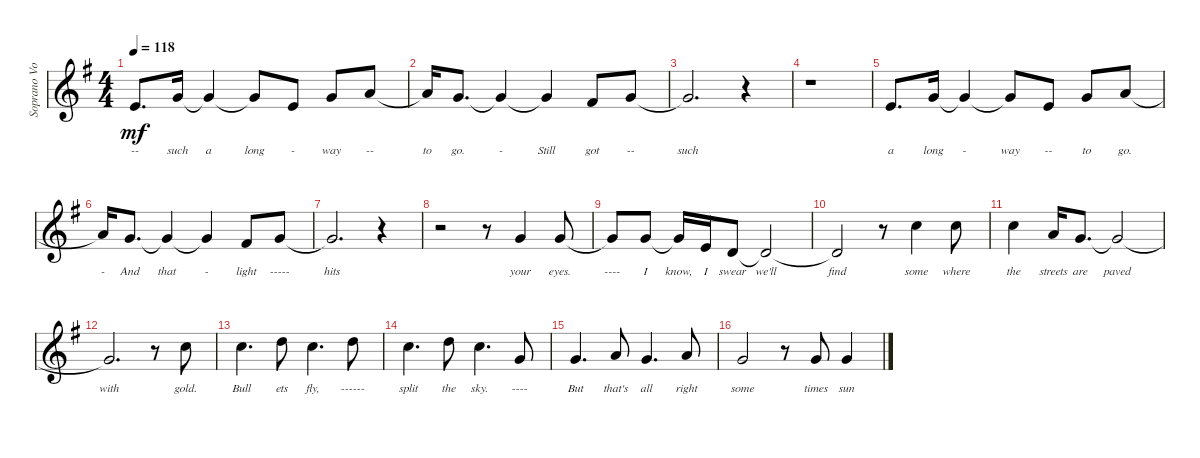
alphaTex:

\track ("Soprano Voice" "Soprano Vo") {instrument voiceoohs}
\staff {score}
\tuning (E4 B3 G3 D3 A2 E2 B1) {hide}
\ts (4 4)
\tempo 118
\clef g2
\ks g
0.1.8{d lyrics (0 "--") lyrics (1 "") lyrics (2 "") lyrics (3 "") lyrics (4 "") dy mf} 3.1.16{lyrics (0 "such") lyrics (1 "") lyrics (2 "") lyrics (3 "") lyrics (4 "")} 3.1{t}.4{lyrics (0 "a") lyrics (1 "") lyrics (2 "") lyrics (3 "") lyrics (4 "")} 3.1{t}.8{lyrics (0 "long") lyrics (1 "") lyrics (2 "") lyrics (3 "") lyrics (4 "")} 0.1.8{lyrics (0 "-") lyrics (1 "") lyrics (2 "") lyrics (3 "") lyrics (4 "")} 3.1.8{lyrics (0 "way") lyrics (1 "") lyrics (2 "") lyrics (3 "") lyrics (4 "")} 5.1.8{lyrics (0 "--") lyrics (1 "") lyrics (2 "") lyrics (3 "") lyrics (4 "")} |
5.1{t}.16{lyrics (0 "to") lyrics (1 "") lyrics (2 "") lyrics (3 "") lyrics (4 "")} 3.1.8{d lyrics (0 "go.") lyrics (1 "") lyrics (2 "") lyrics (3 "") lyrics (4 "")} 3.1{t}.4{lyrics (0 "-") lyrics (1 "") lyrics (2 "") lyrics (3 "") lyrics (4 "")} 3.1{t}.4{lyrics (0 "Still") lyrics (1 "") lyrics (2 "") lyrics (3 "") lyrics (4 "")} 2.1.8{lyrics (0 "got") lyrics (1 "") lyrics (2 "") lyrics (3 "") lyrics (4 "")} 3.1.8{lyrics (0 "--") lyrics (1 "") lyrics (2 "") lyrics (3 "") lyrics (4 "")} |
3.1{t}.2{d lyrics (0 "such") lyrics (1 "") lyrics (2 "") lyrics (3 "") lyrics (4 "")} r.4 |
r.1 |
0.1.8{d lyrics (0 "a") lyrics (1 "") lyrics (2 "") lyrics (3 "") lyrics (4 "")} 3.1.16{lyrics (0 "long") lyrics (1 "") lyrics (2 "") lyrics (3 "") lyrics (4 "")} 3.1{t}.4{lyrics (0 "-") lyrics (1 "") lyrics (2 "") lyrics (3 "") lyrics (4 "")} 3.1{t}.8{lyrics (0 "way") lyrics (1 "") lyrics (2 "") lyrics (3 "") lyrics (4 "")} 0.1.8{lyrics (0 "--") lyrics (1 "") lyrics (2 "") lyrics (3 "") lyrics (4 "")} 3.1.8{lyrics (0 "to") lyrics (1 "") lyrics (2 "") lyrics (3 "") lyrics (4 "")} 5.1.8{lyrics (0 "go.") lyrics (1 "") lyrics (2 "") lyrics (3 "") lyrics (4 "")} |
5.1{t}.16{lyrics (0 "-") lyrics (1 "") lyrics (2 "") lyrics (3 "") lyrics (4 "")} 3.1.8{d lyrics (0 "And") lyrics (1 "") lyrics (2 "") lyrics (3 "") lyrics (4 "")} 3.1{t}.4{lyrics (0 "that") lyrics (1 "") lyrics (2 "") lyrics (3 "") lyrics (4 "")} 3.1{t}.4{lyrics (0 "-") lyrics (1 "") lyrics (2 "") lyrics (3 "") lyrics (4 "")} 2.1.8{lyrics (0 "light") lyrics (1 "") lyrics (2 "") lyrics (3 "") lyrics (4 "")} 3.1.8{lyrics (0 "-----") lyrics (1 "") lyrics (2 "") lyrics (3 "") lyrics (4 "")} |
3.1{t}.2{d lyrics (0 "hits") lyrics (1 "") lyrics (2 "") lyrics (3 "") lyrics (4 "")} r.4 |
r.2 r.8 3.1.4{lyrics (0 "your") lyrics (1 "") lyrics (2 "") lyrics (3 "") lyrics (4 "")} 3.1.8{lyrics (0 "eyes.") lyrics (1 "") lyrics (2 "") lyrics (3 "") lyrics (4 "")} |
3.1{t}.8{lyrics (0 "----") lyrics (1 "") lyrics (2 "") lyrics (3 "") lyrics (4 "")} 3.1.8{lyrics (0 "I") lyrics (1 "") lyrics (2 "") lyrics (3 "") lyrics (4 "")} 3.1{t}.16{lyrics (0 "know,") lyrics (1 "") lyrics (2 "") lyrics (3 "") lyrics (4 "")} 0.1.16{lyrics (0 "I") lyrics (1 "") lyrics (2 "") lyrics (3 "") lyrics (4 "")} 3.2.8{lyrics (0 "swear") lyrics (1 "") lyrics (2 "") lyrics (3 "") lyrics (4 "")} 3.2{t}.2{lyrics (0 "we'll") lyrics (1 "") lyrics (2 "") lyrics (3 "") lyrics (4 "")} |
3.2{t}.2{lyrics (0 "find") lyrics (1 "") lyrics (2 "") lyrics (3 "") lyrics (4 "")} r.8 8.1.4{lyrics (0 "some") lyrics (1 "") lyrics (2 "") lyrics (3 "") lyrics (4 "")} 8.1.8{lyrics (0 "where") lyrics (1 "") lyrics (2 "") lyrics (3 "") lyrics (4 "")} |
8.1.4{lyrics (0 "the") lyrics (1 "") lyrics (2 "") lyrics (3 "") lyrics (4 "")} 5.1.16{lyrics (0 "streets") lyrics (1 "") lyrics (2 "") lyrics (3 "") lyrics (4 "")} 3.1.8{d lyrics (0 "are") lyrics (1 "") lyrics (2 "") lyrics (3 "") lyrics (4 "")} 3.1{t}.2{lyrics (0 "paved") lyrics (1 "") lyrics (2 "") lyrics (3 "") lyrics (4 "")} |
3.1{t}.2{d lyrics (0 "with") lyrics (1 "") lyrics (2 "") lyrics (3 "") lyrics (4 "")} r.8 8.1.8{lyrics (0 "gold.") lyrics (1 "") lyrics (2 "") lyrics (3 "") lyrics (4 "")} |
8.1.4{d lyrics (0 "Bull") lyrics (1 "") lyrics (2 "") lyrics (3 "") lyrics (4 "")} 10.1.8{lyrics (0 "ets") lyrics (1 "") lyrics (2 "") lyrics (3 "") lyrics (4 "")} 8.1.4{d lyrics (0 "fly,") lyrics (1 "") lyrics (2 "") lyrics (3 "") lyrics (4 "")} 10.1.8{lyrics (0 "------") lyrics (1 "") lyrics (2 "") lyrics (3 "") lyrics (4 "")} |
8.1.4{d lyrics (0 "split") lyrics (1 "") lyrics (2 "") lyrics (3 "") lyrics (4 "")} 10.1.8{lyrics (0 "the") lyrics (1 "") lyrics (2 "") lyrics (3 "") lyrics (4 "")} 8.1.4{d lyrics (0 "sky.") lyrics (1 "") lyrics (2 "") lyrics (3 "") lyrics (4 "")} 3.1.8{lyrics (0 "----") lyrics (1 "") lyrics (2 "") lyrics (3 "") lyrics (4 "")} |
3.1.4{d lyrics (0 "But") lyrics (1 "") lyrics (2 "") lyrics (3 "") lyrics (4 "")} 5.1.8{lyrics (0 "that's") lyrics (1 "") lyrics (2 "") lyrics (3 "") lyrics (4 "")} 3.1.4{d lyrics (0 "all") lyrics (1 "") lyrics (2 "") lyrics (3 "") lyrics (4 "")} 5.1.8{lyrics (0 "right") lyrics (1 "") lyrics (2 "") lyrics (3 "") lyrics (4 "")} |
3.1.2{lyrics (0 "some") lyrics (1 "") lyrics (2 "") lyrics (3 "") lyrics (4 "")} r.8 3.1.8{lyrics (0 "times") lyrics (1 "") lyrics (2 "") lyrics (3 "") lyrics (4 "")} 3.1.4{lyrics (0 "sun") lyrics (1 "") lyrics (2 "") lyrics (3 "") lyrics (4 "")}
